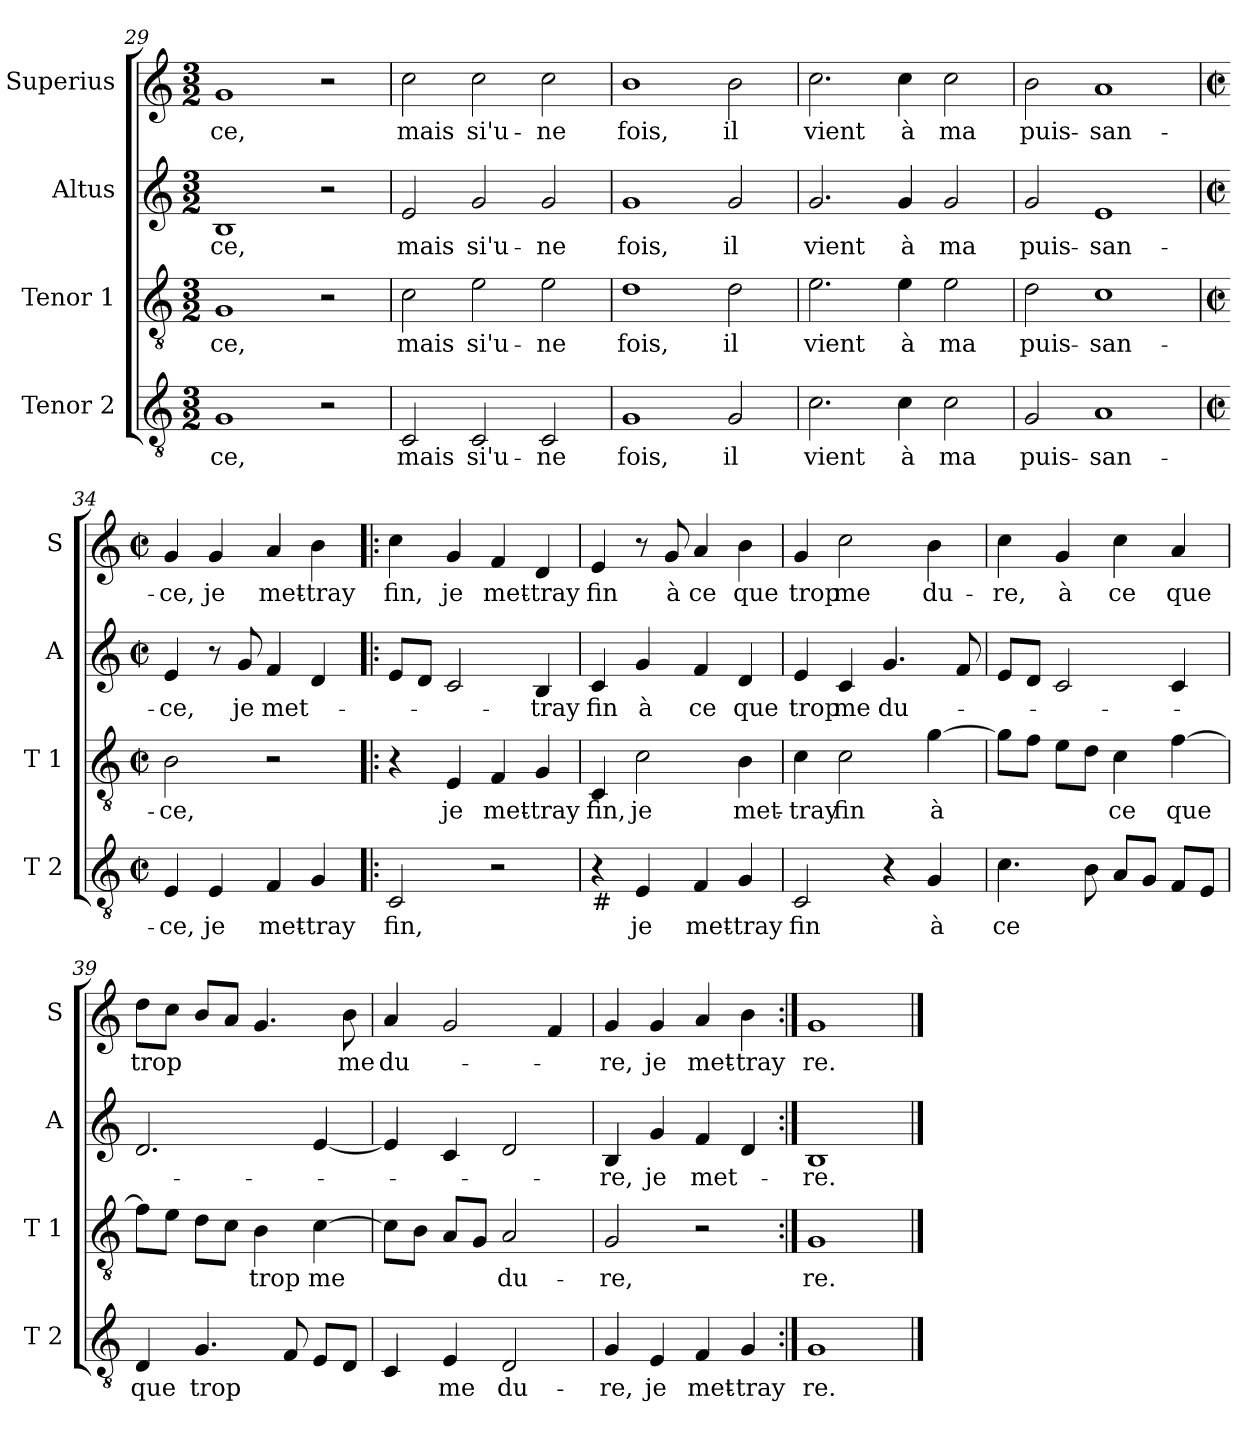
**kern	**text	**kern	**text	**kern	**text	**kern	**text
*part4	*part4	*part3	*part3	*part2	*part2	*part1	*part1
*staff4	*staff4	*staff3	*staff3	*staff2	*staff2	*staff1	*staff1
*I"Tenor 2	*	*I"Tenor 1	*	*I"Altus	*	*I"Superius	*
*I'T 2	*	*I'T 1	*	*I'A	*	*I'S	*
*clefGv2	*	*clefGv2	*	*clefG2	*	*clefG2	*
*k[]	*	*k[]	*	*k[]	*	*k[]	*
*C:	*	*C:	*	*C:	*	*C:	*
*M3/2	*	*M3/2	*	*M3/2	*	*M3/2	*
=29	=29	=29	=29	=29	=29	=29	=29
1G	-ce,	1G	-ce,	1B	-ce,	1g	-ce,
2r	.	2r	.	2r	.	2r	.
=30	=30	=30	=30	=30	=30	=30	=30
2C/	mais	2c\	mais	2e/	mais	2cc\	mais
2C/	si'u-	2e\	si'u-	2g/	si'u-	2cc\	si'u-
2C/	-ne	2e\	-ne	2g/	-ne	2cc\	-ne
=31	=31	=31	=31	=31	=31	=31	=31
1G	fois,	1d	fois,	1g	fois,	1b	fois,
2G/	il	2d\	il	2g/	il	2b\	il
!!LO:PB:g=z
=32	=32	=32	=32	=32	=32	=32	=32
2.c\	vient	2.e\	vient	2.g/	vient	2.cc\	vient
4c\	à	4e\	à	4g/	à	4cc\	à
2c\	ma	2e\	ma	2g/	ma	2cc\	ma
=33	=33	=33	=33	=33	=33	=33	=33
2G/	puis-	2d\	puis-	2g/	puis-	2b\	puis-
1A	-san-	1c	-san-	1e	-san-	1a	-san-
=34	=34	=34	=34	=34	=34	=34	=34
*M2/2	*	*M2/2	*	*M2/2	*	*M2/2	*
*met(c|)	*	*met(c|)	*	*met(c|)	*	*met(c|)	*
4E/	-ce,	2B\	-ce,	4e/	-ce,	4g/	-ce,
4E/	je	.	.	8r	.	4g/	je
.	.	.	.	8g/	je	.	.
4F/	met-	2r	.	4f/	met-	4a/	met-
4G/	-tray	.	.	4d/	.	4b\	-tray
=35!|:	=35!|:	=35!|:	=35!|:	=35!|:	=35!|:	=35!|:	=35!|:
2C/	fin,	4r	.	8e/L	.	4cc\	fin,
.	.	.	.	8d/J	.	.	.
.	.	4E/	je	2c/	.	4g/	je
2r	.	4F/	met-	.	.	4f/	met-
.	.	4G/	-tray	4B/	-tray	4d/	-tray
=36	=36	=36	=36	=36	=36	=36	=36
!LO:TX:b:t=#	!	!	!	!	!	!	!
4r	.	4C/	fin,	4c/	fin	4e/	fin
4E/	je	2c\	je	4g/	à	8r	.
.	.	.	.	.	.	8g/	à
4F/	met-	.	.	4f/	ce	4a/	ce
4G/	-tray	4B\	met-	4d/	que	4b\	que
=37	=37	=37	=37	=37	=37	=37	=37
2C/	fin	4c\	-tray	4e/	trop	4g/	trop
.	.	2c\	fin	4c/	me	2cc\	me
4r	.	.	.	4.g/	du-	.	.
4G/	à	[4g\	à	.	.	4b\	du-
.	.	.	.	8f/	.	.	.
!!LO:LB:g=z
=38	=38	=38	=38	=38	=38	=38	=38
4.c\	ce	8g\L]	.	8e/L	.	4cc\	-re,
.	.	8f\J	.	8d/J	.	.	.
.	.	8e\L	.	2c/	.	4g/	à
8B\	.	8d\J	.	.	.	.	.
8A/L	.	4c\	ce	.	.	4cc\	ce
8G/J	.	.	.	.	.	.	.
8F/L	.	[4f\	que	4c/	.	4a/	que
8E/J	.	.	.	.	.	.	.
=39	=39	=39	=39	=39	=39	=39	=39
4D/	que	8f\L]	.	2.d/	.	8dd\L	trop
.	.	8e\J	.	.	.	8cc\J	.
4.G/	trop	8d\L	.	.	.	8b/L	.
.	.	8c\J	.	.	.	8a/J	.
.	.	4B\	trop	.	.	4.g/	.
8F/	.	.	.	.	.	.	.
8E/L	.	[4c\	me	[4e/	.	.	.
8D/J	.	.	.	.	.	8b\	me
=40	=40	=40	=40	=40	=40	=40	=40
4C/	.	8c\L]	.	4e/]	.	4a/	du-
.	.	8B\J	.	.	.	.	.
4E/	me	8A/L	.	4c/	.	2g/	.
.	.	8G/J	.	.	.	.	.
2D/	du-	2A/	du-	2d/	.	.	.
.	.	.	.	.	.	4f/	.
=41	=41	=41	=41	=41	=41	=41	=41
4G/	-re,	2G/	-re,	4B/	-re,	4g/	-re,
4E/	je	.	.	4g/	je	4g/	je
4F/	met-	2r	.	4f/	met-	4a/	met-
4G/	-tray	.	.	4d/	.	4b\	-tray
=42:|!	=42:|!	=42:|!	=42:|!	=42:|!	=42:|!	=42:|!	=42:|!
1G	re.	1G	re.	1B	-re.	1g	re.
==	==	==	==	==	==	==	==
*-	*-	*-	*-	*-	*-	*-	*-
